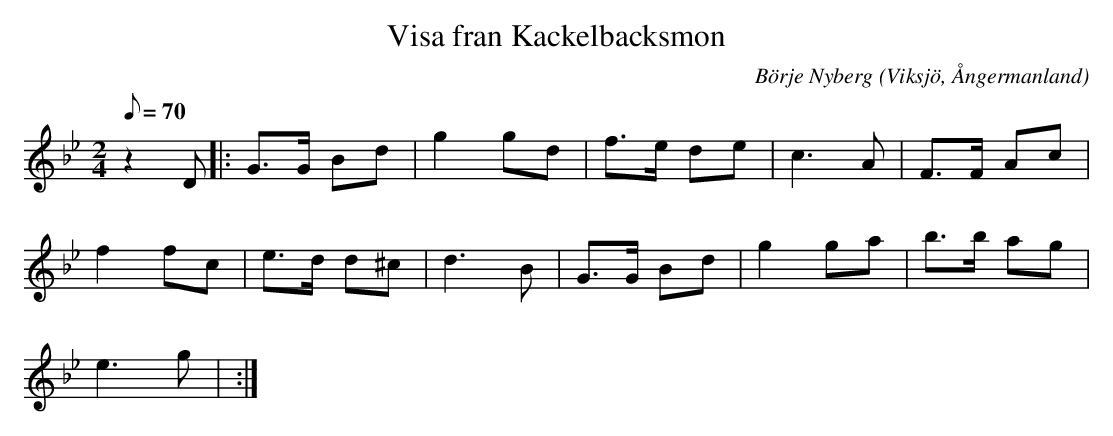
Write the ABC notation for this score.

X:1
T:Visa fran Kackelbacksmon
C:Börje Nyberg
O:Viksjö, Ångermanland
M:2/4
L:1/8
Q:70
K:Gm
z2 D|: G>G Bd | g2 gd | f>e de | c2>A2 | F>F Ac |
f2 fc | e>d d^c | d2>B2 | G>G Bd |g2 ga | b>b ag |
e2> g2 |  :|
